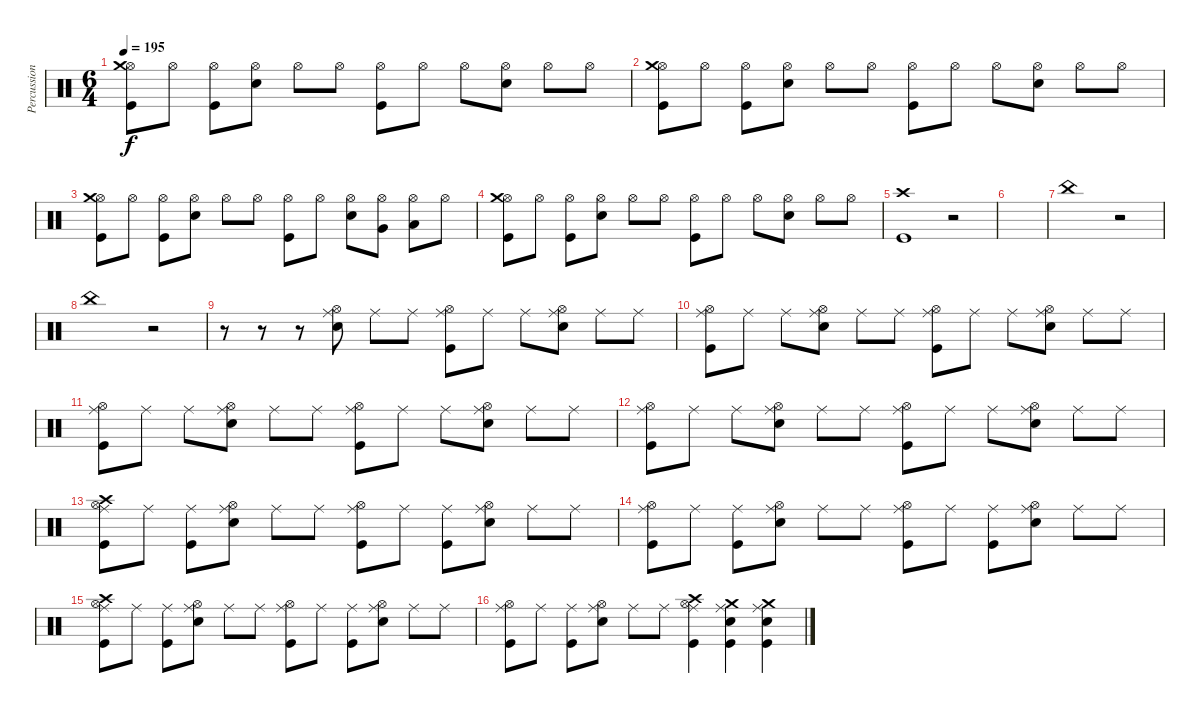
\track ("Percussion" "Percussion") {instrument percussion}
\staff {score}
\articulation defaults
\ts (6 4)
\tempo 195
\clef neutral
\ks c
("Hi-Hat (open)" "Crash medium (hit)" "Kick (hit)").8{dy f} "Hi-Hat (open)".8 ("Hi-Hat (open)" "Kick (hit)").8 ("Hi-Hat (open)" "Electric Snare (hit)").8 "Hi-Hat (open)".8 "Hi-Hat (open)".8 ("Hi-Hat (open)" "Kick (hit)").8 "Hi-Hat (open)".8 "Hi-Hat (open)".8 ("Hi-Hat (open)" "Electric Snare (hit)").8 "Hi-Hat (open)".8 "Hi-Hat (open)".8 |
("Hi-Hat (open)" "Crash medium (hit)" "Kick (hit)").8 "Hi-Hat (open)".8 ("Hi-Hat (open)" "Kick (hit)").8 ("Hi-Hat (open)" "Electric Snare (hit)").8 "Hi-Hat (open)".8 "Hi-Hat (open)".8 ("Hi-Hat (open)" "Kick (hit)").8 "Hi-Hat (open)".8 "Hi-Hat (open)".8 ("Hi-Hat (open)" "Electric Snare (hit)").8 "Hi-Hat (open)".8 "Hi-Hat (open)".8 |
("Hi-Hat (open)" "Crash medium (hit)" "Kick (hit)").8 "Hi-Hat (open)".8 ("Hi-Hat (open)" "Kick (hit)").8 ("Hi-Hat (open)" "Electric Snare (hit)").8 "Hi-Hat (open)".8 "Hi-Hat (open)".8 ("Hi-Hat (open)" "Kick (hit)").8 "Hi-Hat (open)".8 ("Hi-Hat (open)" "Electric Snare (hit)").8 ("Hi-Hat (open)" "Very Low Tom (hit)").8 ("Hi-Hat (open)" "Low Floor Tom (hit)").8 "Hi-Hat (open)".8 |
("Hi-Hat (open)" "Crash medium (hit)" "Kick (hit)").8 "Hi-Hat (open)".8 ("Hi-Hat (open)" "Kick (hit)").8 ("Hi-Hat (open)" "Electric Snare (hit)").8 "Hi-Hat (open)".8 "Hi-Hat (open)".8 ("Hi-Hat (open)" "Kick (hit)").8 "Hi-Hat (open)".8 "Hi-Hat (open)".8 ("Hi-Hat (open)" "Electric Snare (hit)").8 "Hi-Hat (open)".8 "Hi-Hat (open)".8 |
("Crash high (hit)" "Kick (hit)").1 r.2 |
|
"China (hit)".1 r.2 |
"China (hit)".1 r.2 |
r.8 r.8 r.8 ("Hi-Hat (open)" "Ride (middle)" "Electric Snare (hit)").8 "Ride (middle)".8 "Ride (middle)".8 ("Hi-Hat (open)" "Ride (middle)" "Kick (hit)").8 "Ride (middle)".8 "Ride (middle)".8 ("Hi-Hat (open)" "Ride (middle)" "Electric Snare (hit)").8 "Ride (middle)".8 "Ride (middle)".8 |
("Hi-Hat (open)" "Ride (middle)" "Kick (hit)").8 "Ride (middle)".8 "Ride (middle)".8 ("Hi-Hat (open)" "Ride (middle)" "Electric Snare (hit)").8 "Ride (middle)".8 "Ride (middle)".8 ("Hi-Hat (open)" "Ride (middle)" "Kick (hit)").8 "Ride (middle)".8 "Ride (middle)".8 ("Hi-Hat (open)" "Ride (middle)" "Electric Snare (hit)").8 "Ride (middle)".8 "Ride (middle)".8 |
("Hi-Hat (open)" "Ride (middle)" "Kick (hit)").8 "Ride (middle)".8 "Ride (middle)".8 ("Hi-Hat (open)" "Ride (middle)" "Electric Snare (hit)").8 "Ride (middle)".8 "Ride (middle)".8 ("Hi-Hat (open)" "Ride (middle)" "Kick (hit)").8 "Ride (middle)".8 "Ride (middle)".8 ("Hi-Hat (open)" "Ride (middle)" "Electric Snare (hit)").8 "Ride (middle)".8 "Ride (middle)".8 |
("Hi-Hat (open)" "Ride (middle)" "Kick (hit)").8 "Ride (middle)".8 "Ride (middle)".8 ("Hi-Hat (open)" "Ride (middle)" "Electric Snare (hit)").8 "Ride (middle)".8 "Ride (middle)".8 ("Hi-Hat (open)" "Ride (middle)" "Kick (hit)").8 "Ride (middle)".8 "Ride (middle)".8 ("Hi-Hat (open)" "Ride (middle)" "Electric Snare (hit)").8 "Ride (middle)".8 "Ride (middle)".8 |
("Hi-Hat (open)" "Ride (middle)" "Crash high (hit)" "Kick (hit)").8 "Ride (middle)".8 ("Ride (middle)" "Kick (hit)").8 ("Hi-Hat (open)" "Ride (middle)" "Electric Snare (hit)").8 "Ride (middle)".8 "Ride (middle)".8 ("Hi-Hat (open)" "Ride (middle)" "Kick (hit)").8 "Ride (middle)".8 ("Ride (middle)" "Kick (hit)").8 ("Hi-Hat (open)" "Ride (middle)" "Electric Snare (hit)").8 "Ride (middle)".8 "Ride (middle)".8 |
("Hi-Hat (open)" "Ride (middle)" "Kick (hit)").8 "Ride (middle)".8 ("Ride (middle)" "Kick (hit)").8 ("Hi-Hat (open)" "Ride (middle)" "Electric Snare (hit)").8 "Ride (middle)".8 "Ride (middle)".8 ("Hi-Hat (open)" "Ride (middle)" "Kick (hit)").8 "Ride (middle)".8 ("Ride (middle)" "Kick (hit)").8 ("Hi-Hat (open)" "Ride (middle)" "Electric Snare (hit)").8 "Ride (middle)".8 "Ride (middle)".8 |
("Hi-Hat (open)" "Ride (middle)" "Crash high (hit)" "Kick (hit)").8 "Ride (middle)".8 ("Ride (middle)" "Kick (hit)").8 ("Hi-Hat (open)" "Ride (middle)" "Electric Snare (hit)").8 "Ride (middle)".8 "Ride (middle)".8 ("Hi-Hat (open)" "Ride (middle)" "Kick (hit)").8 "Ride (middle)".8 ("Ride (middle)" "Kick (hit)").8 ("Hi-Hat (open)" "Ride (middle)" "Electric Snare (hit)").8 "Ride (middle)".8 "Ride (middle)".8 |
("Hi-Hat (open)" "Ride (middle)" "Kick (hit)").8 "Ride (middle)".8 ("Ride (middle)" "Kick (hit)").8 ("Hi-Hat (open)" "Ride (middle)" "Electric Snare (hit)").8 "Ride (middle)".8 "Ride (middle)".8 ("Hi-Hat (open)" "Ride (middle)" "Crash high (hit)" "Kick (hit)").4 ("Crash medium (hit)" "Ride (middle)" "Electric Snare (hit)" "Kick (hit)").4 ("Crash medium (hit)" "Ride (middle)" "Electric Snare (hit)" "Kick (hit)").4
